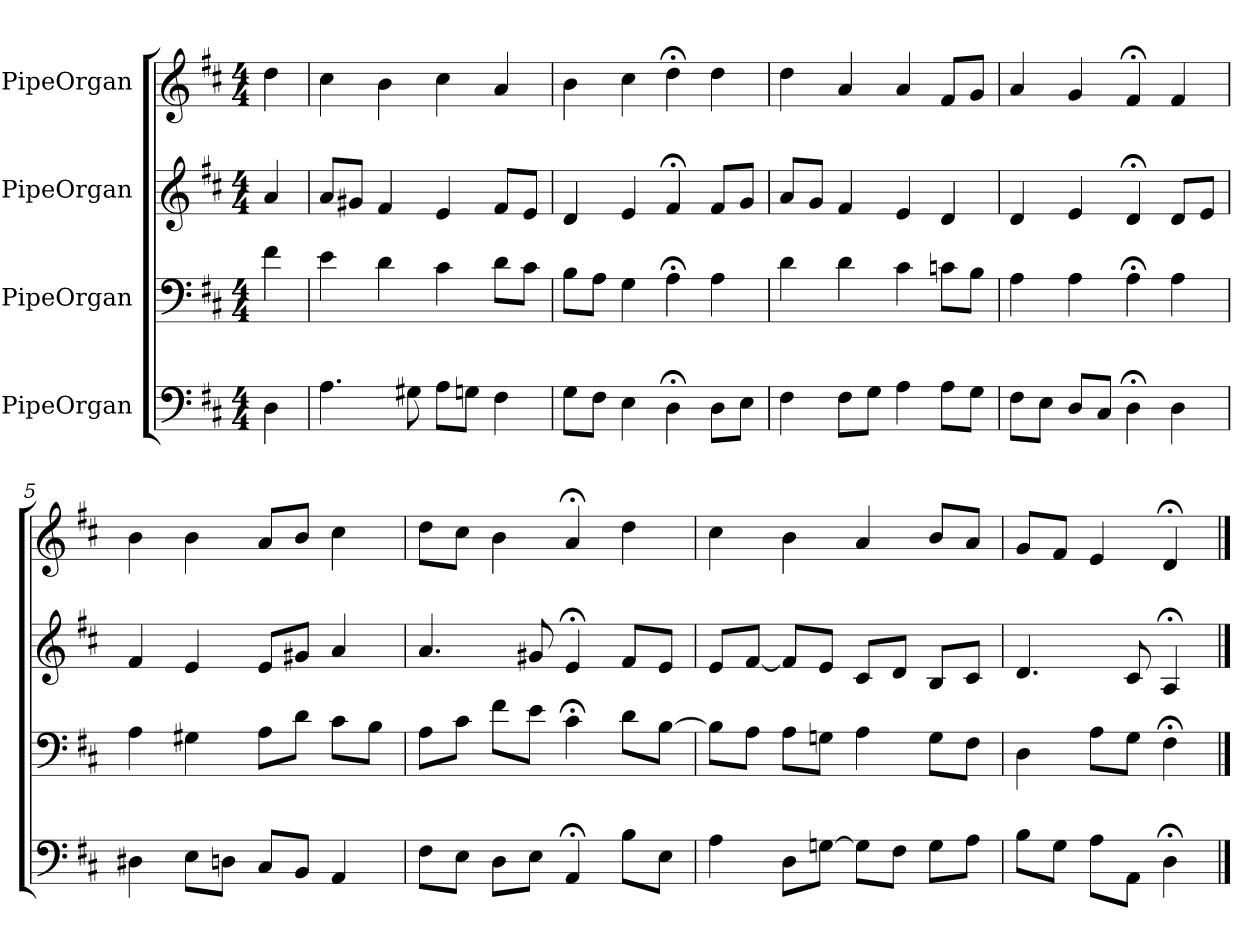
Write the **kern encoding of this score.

**kern	**kern	**kern	**kern
*part4	*part3	*part2	*part1
*staff4	*staff3	*staff2	*staff1
*I"PipeOrgan	*I"PipeOrgan	*I"PipeOrgan	*I"PipeOrgan
*k[f#c#]	*k[f#c#]	*k[f#c#]	*k[f#c#]
*D:	*D:	*D:	*D:
*M4/4	*M4/4	*M4/4	*M4/4
*MM60	*MM60	*MM60	*MM60
=	=	=	=
4D	4f#	4a	4dd
=1	=1	=1	=1
4.A	4e	8aL	4cc#
.	.	8g#XJ	.
.	4d	4f#	4b
8G#X	.	.	.
8AL	4c#	4e	4cc#
8GnJ	.	.	.
4F#	8dL	8f#L	4a
.	8c#J	8eJ	.
=2	=2	=2	=2
8GL	8BL	4d	4b
8F#J	8AJ	.	.
4E	4G	4e	4cc#
4D;<	4A;<	4f#;<	4dd;<
8DL	4A	8f#L	4dd
8EJ	.	8gJ	.
=3	=3	=3	=3
4F#	4d	8aL	4dd
.	.	8gJ	.
8F#L	4d	4f#	4a
8GJ	.	.	.
4A	4c#	4e	4a
8AL	8cnL	4d	8f#L
8GJ	8BJ	.	8gJ
=4	=4	=4	=4
8F#L	4A	4d	4a
8EJ	.	.	.
8DL	4A	4e	4g
8C#J	.	.	.
4D;<	4A;<	4d;<	4f#;<
4D	4A	8dL	4f#
.	.	8eJ	.
=5	=5	=5	=5
4D#X	4A	4f#	4b
8EL	4G#X	4e	4b
8DnJ	.	.	.
8C#L	8AL	8eL	8aL
8BBJ	8dJ	8g#XJ	8bJ
4AA	8c#L	4a	4cc#
.	8BJ	.	.
=6	=6	=6	=6
8F#L	8AL	4.a	8ddL
8EJ	8c#J	.	8cc#J
8DL	8f#L	.	4b
8EJ	8eJ	8g#X	.
4AA;<	4c#;<	4e;<	4a;<
8BL	8dL	8f#L	4dd
8EJ	[8BJ	8eJ	.
=7	=7	=7	=7
4A	8BL]	8eL	4cc#
.	8AJ	[8f#J	.
8DL	8AL	8f#L]	4b
[8GnJ	8GnJ	8eJ	.
8GL]	4A	8c#L	4a
8F#J	.	8dJ	.
8GL	8GL	8BL	8bL
8AJ	8F#J	8c#J	8aJ
=8	=8	=8	=8
8BL	4D	4.d	8gL
8GJ	.	.	8f#J
8AL	8AL	.	4e
8AAJ	8GJ	8c#	.
4D;<	4F#;<	4A;<	4d;<
==	==	==	==
*-	*-	*-	*-
